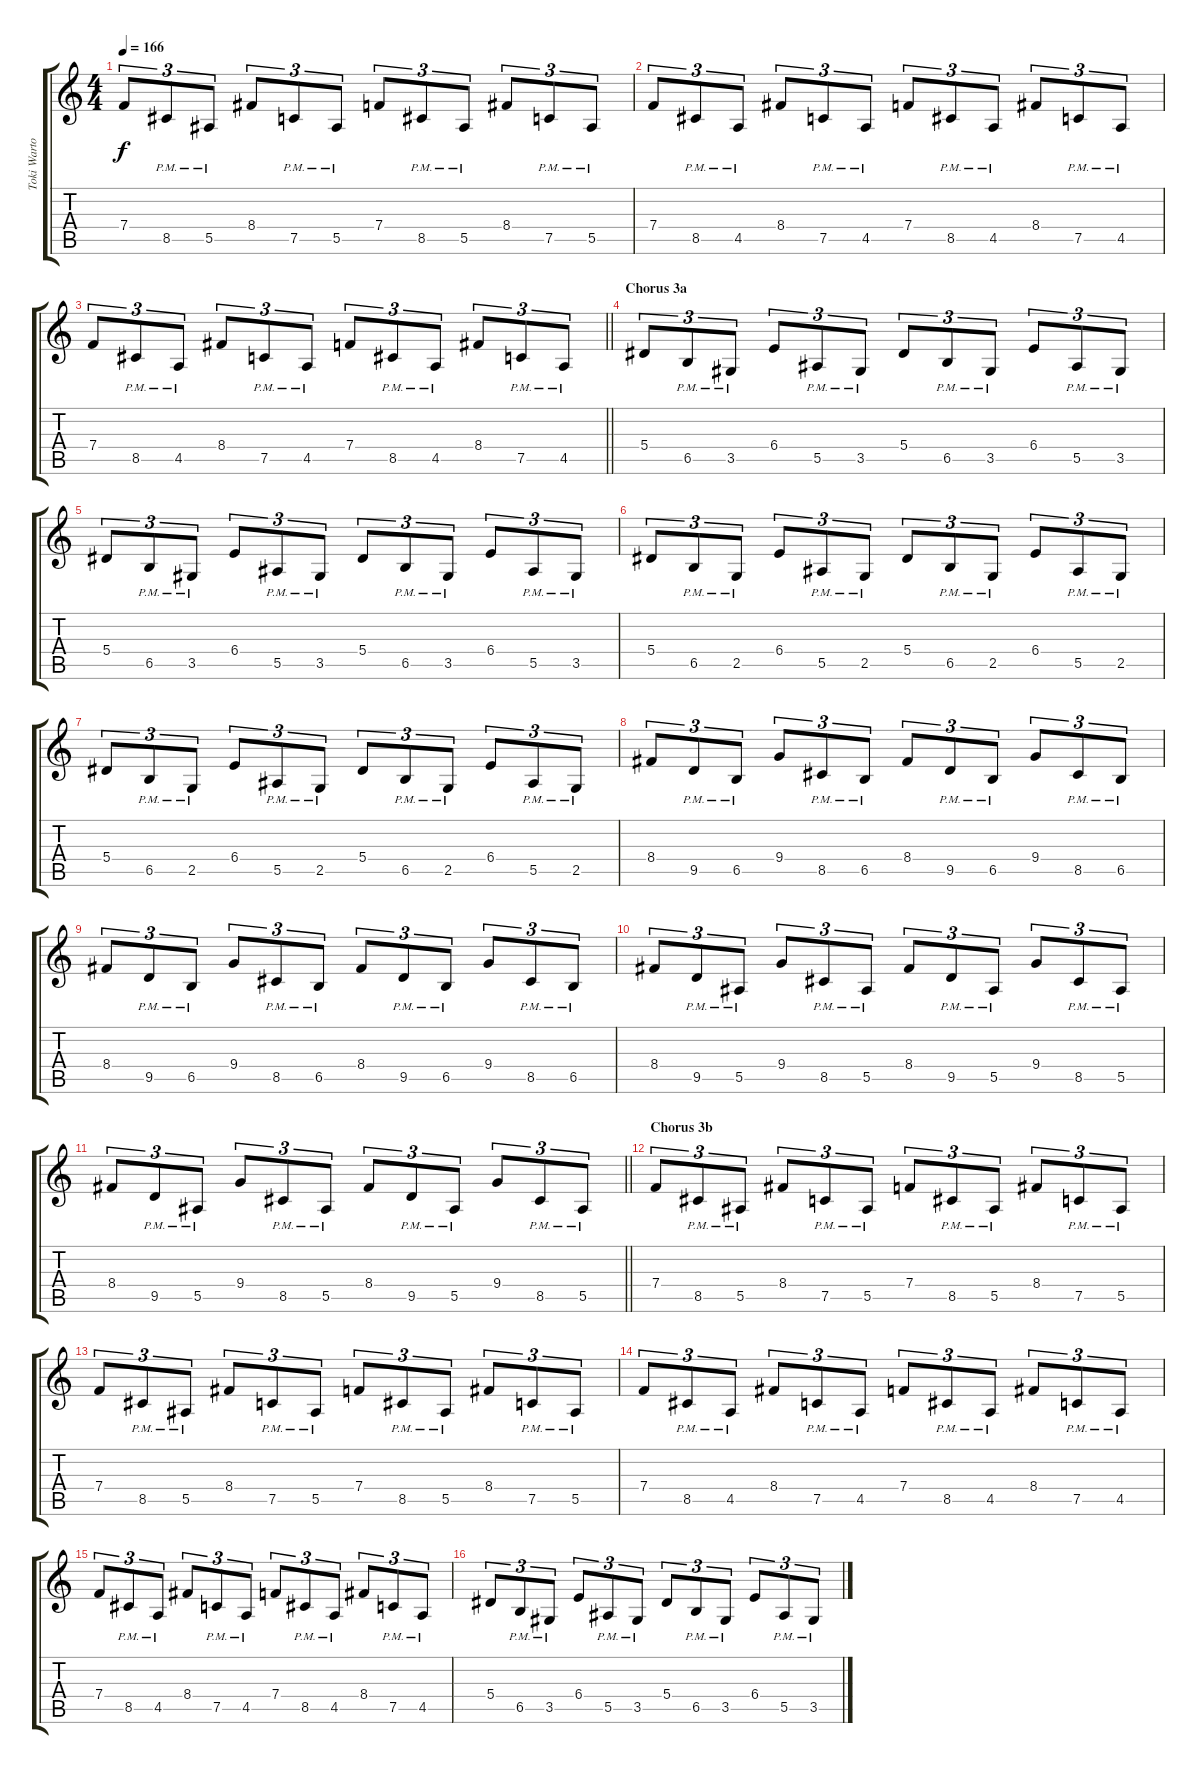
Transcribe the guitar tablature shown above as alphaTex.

\track ("Toki Wartooth" "Toki Warto") {instrument overdrivenguitar}
\staff {score tabs}
\tuning (C4 G3 Eb3 Bb2 F2 C2) {hide}
\ts (4 4)
\tempo 166
\clef g2
\ks c
7.4.8{tu (3 2) dy f} 8.5{pm}.8{tu (3 2)} 5.5{pm}.8{tu (3 2)} 8.4.8{tu (3 2)} 7.5{pm}.8{tu (3 2)} 5.5{pm}.8{tu (3 2)} 7.4.8{tu (3 2)} 8.5{pm}.8{tu (3 2)} 5.5{pm}.8{tu (3 2)} 8.4.8{tu (3 2)} 7.5{pm}.8{tu (3 2)} 5.5{pm}.8{tu (3 2)} |
7.4.8{tu (3 2)} 8.5{pm}.8{tu (3 2)} 4.5{pm}.8{tu (3 2)} 8.4.8{tu (3 2)} 7.5{pm}.8{tu (3 2)} 4.5{pm}.8{tu (3 2)} 7.4.8{tu (3 2)} 8.5{pm}.8{tu (3 2)} 4.5{pm}.8{tu (3 2)} 8.4.8{tu (3 2)} 7.5{pm}.8{tu (3 2)} 4.5{pm}.8{tu (3 2)} |
\barLineRight lightlight
7.4.8{tu (3 2)} 8.5{pm}.8{tu (3 2)} 4.5{pm}.8{tu (3 2)} 8.4.8{tu (3 2)} 7.5{pm}.8{tu (3 2)} 4.5{pm}.8{tu (3 2)} 7.4.8{tu (3 2)} 8.5{pm}.8{tu (3 2)} 4.5{pm}.8{tu (3 2)} 8.4.8{tu (3 2)} 7.5{pm}.8{tu (3 2)} 4.5{pm}.8{tu (3 2)} |
\section ("" "Chorus 3a")
5.4.8{tu (3 2)} 6.5{pm}.8{tu (3 2)} 3.5{pm}.8{tu (3 2)} 6.4.8{tu (3 2)} 5.5{pm}.8{tu (3 2)} 3.5{pm}.8{tu (3 2)} 5.4.8{tu (3 2)} 6.5{pm}.8{tu (3 2)} 3.5{pm}.8{tu (3 2)} 6.4.8{tu (3 2)} 5.5{pm}.8{tu (3 2)} 3.5{pm}.8{tu (3 2)} |
5.4.8{tu (3 2)} 6.5{pm}.8{tu (3 2)} 3.5{pm}.8{tu (3 2)} 6.4.8{tu (3 2)} 5.5{pm}.8{tu (3 2)} 3.5{pm}.8{tu (3 2)} 5.4.8{tu (3 2)} 6.5{pm}.8{tu (3 2)} 3.5{pm}.8{tu (3 2)} 6.4.8{tu (3 2)} 5.5{pm}.8{tu (3 2)} 3.5{pm}.8{tu (3 2)} |
5.4.8{tu (3 2)} 6.5{pm}.8{tu (3 2)} 2.5{pm}.8{tu (3 2)} 6.4.8{tu (3 2)} 5.5{pm}.8{tu (3 2)} 2.5{pm}.8{tu (3 2)} 5.4.8{tu (3 2)} 6.5{pm}.8{tu (3 2)} 2.5{pm}.8{tu (3 2)} 6.4.8{tu (3 2)} 5.5{pm}.8{tu (3 2)} 2.5{pm}.8{tu (3 2)} |
5.4.8{tu (3 2)} 6.5{pm}.8{tu (3 2)} 2.5{pm}.8{tu (3 2)} 6.4.8{tu (3 2)} 5.5{pm}.8{tu (3 2)} 2.5{pm}.8{tu (3 2)} 5.4.8{tu (3 2)} 6.5{pm}.8{tu (3 2)} 2.5{pm}.8{tu (3 2)} 6.4.8{tu (3 2)} 5.5{pm}.8{tu (3 2)} 2.5{pm}.8{tu (3 2)} |
8.4.8{tu (3 2)} 9.5{pm}.8{tu (3 2)} 6.5{pm}.8{tu (3 2)} 9.4.8{tu (3 2)} 8.5{pm}.8{tu (3 2)} 6.5{pm}.8{tu (3 2)} 8.4.8{tu (3 2)} 9.5{pm}.8{tu (3 2)} 6.5{pm}.8{tu (3 2)} 9.4.8{tu (3 2)} 8.5{pm}.8{tu (3 2)} 6.5{pm}.8{tu (3 2)} |
8.4.8{tu (3 2)} 9.5{pm}.8{tu (3 2)} 6.5{pm}.8{tu (3 2)} 9.4.8{tu (3 2)} 8.5{pm}.8{tu (3 2)} 6.5{pm}.8{tu (3 2)} 8.4.8{tu (3 2)} 9.5{pm}.8{tu (3 2)} 6.5{pm}.8{tu (3 2)} 9.4.8{tu (3 2)} 8.5{pm}.8{tu (3 2)} 6.5{pm}.8{tu (3 2)} |
8.4.8{tu (3 2)} 9.5{pm}.8{tu (3 2)} 5.5{pm}.8{tu (3 2)} 9.4.8{tu (3 2)} 8.5{pm}.8{tu (3 2)} 5.5{pm}.8{tu (3 2)} 8.4.8{tu (3 2)} 9.5{pm}.8{tu (3 2)} 5.5{pm}.8{tu (3 2)} 9.4.8{tu (3 2)} 8.5{pm}.8{tu (3 2)} 5.5{pm}.8{tu (3 2)} |
\barLineRight lightlight
8.4.8{tu (3 2)} 9.5{pm}.8{tu (3 2)} 5.5{pm}.8{tu (3 2)} 9.4.8{tu (3 2)} 8.5{pm}.8{tu (3 2)} 5.5{pm}.8{tu (3 2)} 8.4.8{tu (3 2)} 9.5{pm}.8{tu (3 2)} 5.5{pm}.8{tu (3 2)} 9.4.8{tu (3 2)} 8.5{pm}.8{tu (3 2)} 5.5{pm}.8{tu (3 2)} |
\section ("" "Chorus 3b")
7.4.8{tu (3 2)} 8.5{pm}.8{tu (3 2)} 5.5{pm}.8{tu (3 2)} 8.4.8{tu (3 2)} 7.5{pm}.8{tu (3 2)} 5.5{pm}.8{tu (3 2)} 7.4.8{tu (3 2)} 8.5{pm}.8{tu (3 2)} 5.5{pm}.8{tu (3 2)} 8.4.8{tu (3 2)} 7.5{pm}.8{tu (3 2)} 5.5{pm}.8{tu (3 2)} |
7.4.8{tu (3 2)} 8.5{pm}.8{tu (3 2)} 5.5{pm}.8{tu (3 2)} 8.4.8{tu (3 2)} 7.5{pm}.8{tu (3 2)} 5.5{pm}.8{tu (3 2)} 7.4.8{tu (3 2)} 8.5{pm}.8{tu (3 2)} 5.5{pm}.8{tu (3 2)} 8.4.8{tu (3 2)} 7.5{pm}.8{tu (3 2)} 5.5{pm}.8{tu (3 2)} |
7.4.8{tu (3 2)} 8.5{pm}.8{tu (3 2)} 4.5{pm}.8{tu (3 2)} 8.4.8{tu (3 2)} 7.5{pm}.8{tu (3 2)} 4.5{pm}.8{tu (3 2)} 7.4.8{tu (3 2)} 8.5{pm}.8{tu (3 2)} 4.5{pm}.8{tu (3 2)} 8.4.8{tu (3 2)} 7.5{pm}.8{tu (3 2)} 4.5{pm}.8{tu (3 2)} |
7.4.8{tu (3 2)} 8.5{pm}.8{tu (3 2)} 4.5{pm}.8{tu (3 2)} 8.4.8{tu (3 2)} 7.5{pm}.8{tu (3 2)} 4.5{pm}.8{tu (3 2)} 7.4.8{tu (3 2)} 8.5{pm}.8{tu (3 2)} 4.5{pm}.8{tu (3 2)} 8.4.8{tu (3 2)} 7.5{pm}.8{tu (3 2)} 4.5{pm}.8{tu (3 2)} |
5.4.8{tu (3 2)} 6.5{pm}.8{tu (3 2)} 3.5{pm}.8{tu (3 2)} 6.4.8{tu (3 2)} 5.5{pm}.8{tu (3 2)} 3.5{pm}.8{tu (3 2)} 5.4.8{tu (3 2)} 6.5{pm}.8{tu (3 2)} 3.5{pm}.8{tu (3 2)} 6.4.8{tu (3 2)} 5.5{pm}.8{tu (3 2)} 3.5{pm}.8{tu (3 2)}
